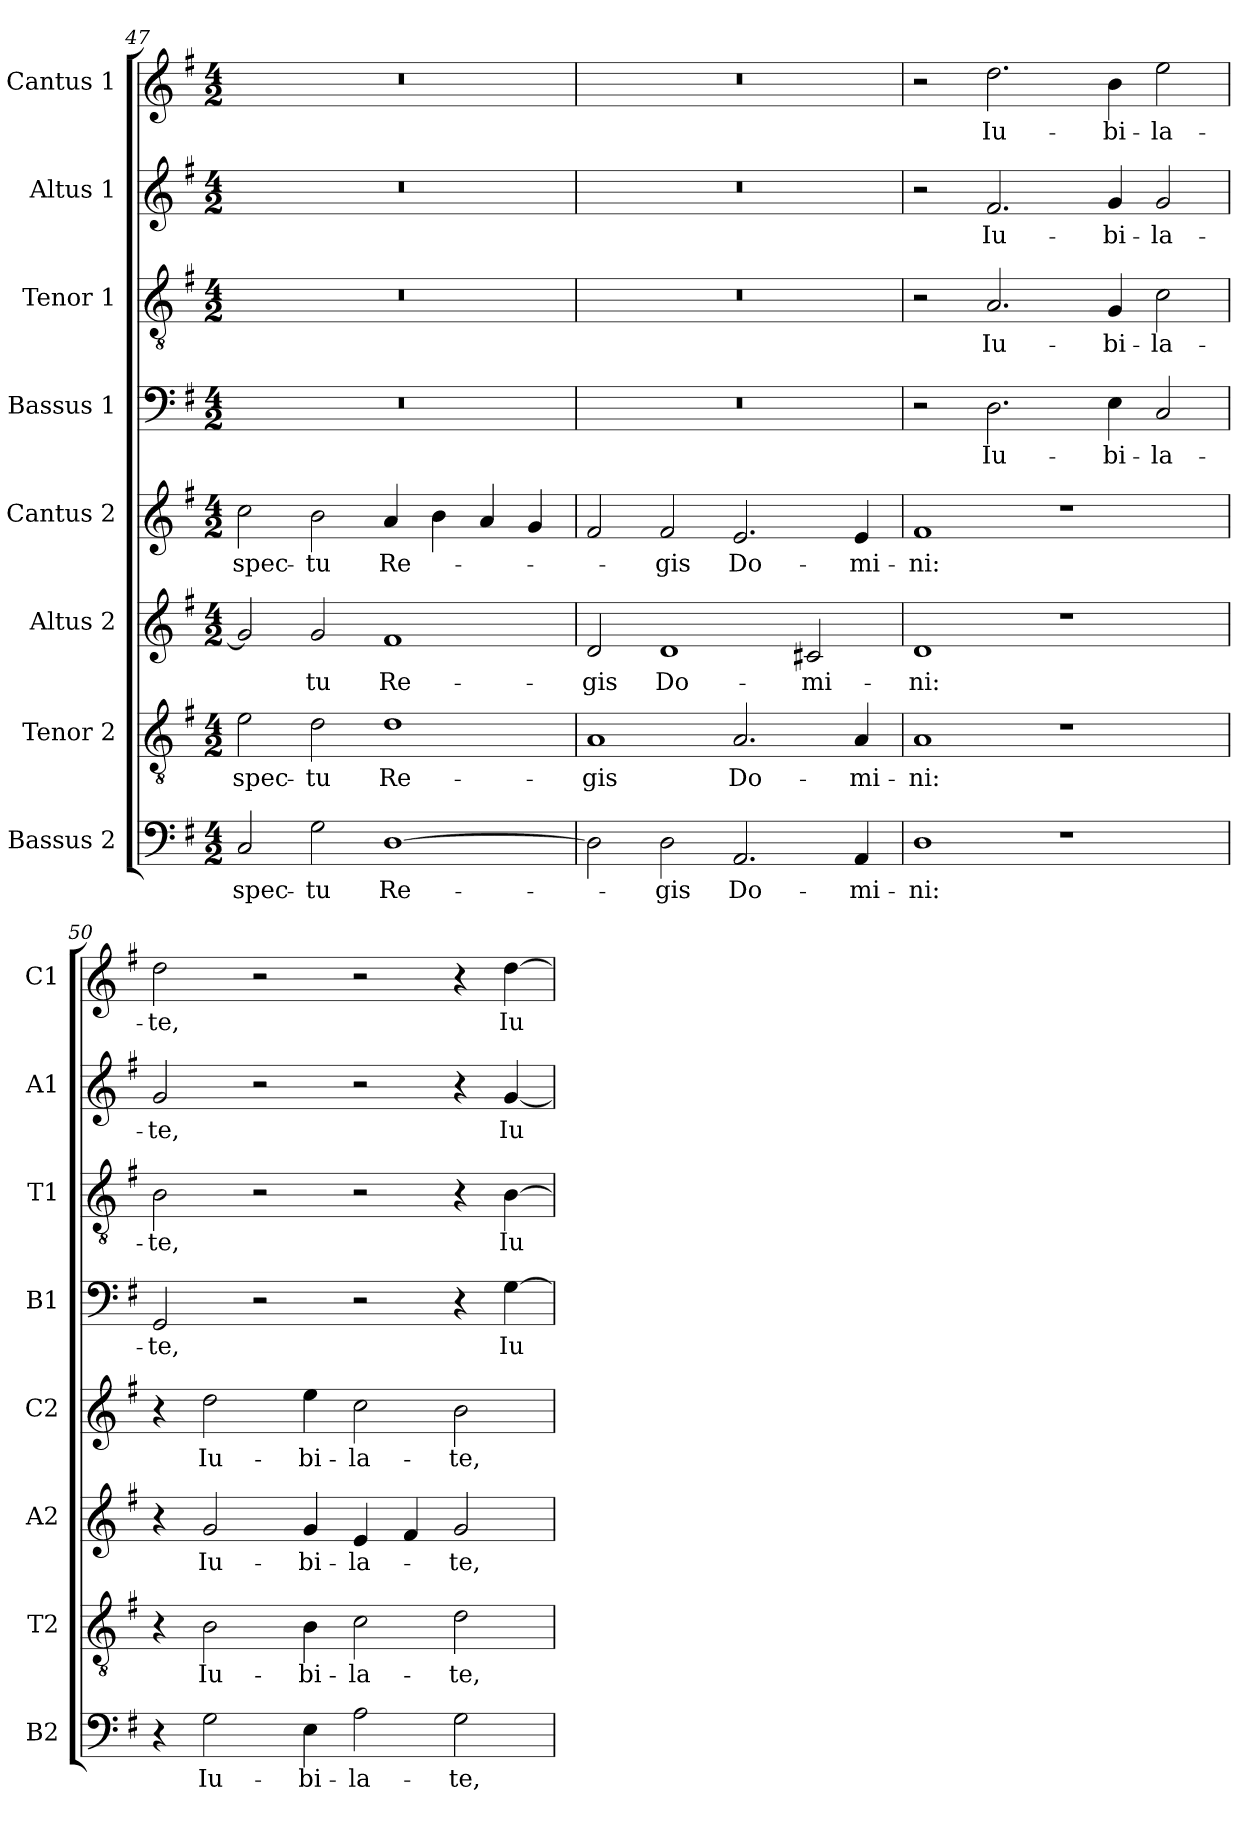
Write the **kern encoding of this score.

**kern	**text	**kern	**text	**kern	**text	**kern	**text	**kern	**text	**kern	**text	**kern	**text	**kern	**text
*part8	*part8	*part7	*part7	*part6	*part6	*part5	*part5	*part4	*part4	*part3	*part3	*part2	*part2	*part1	*part1
*staff8	*staff8	*staff7	*staff7	*staff6	*staff6	*staff5	*staff5	*staff4	*staff4	*staff3	*staff3	*staff2	*staff2	*staff1	*staff1
*I"Bassus 2	*	*I"Tenor 2	*	*I"Altus 2	*	*I"Cantus 2	*	*I"Bassus 1	*	*I"Tenor 1	*	*I"Altus 1	*	*I"Cantus 1	*
*I'B2	*	*I'T2	*	*I'A2	*	*I'C2	*	*I'B1	*	*I'T1	*	*I'A1	*	*I'C1	*
*clefF4	*	*clefGv2	*	*clefG2	*	*clefG2	*	*clefF4	*	*clefGv2	*	*clefG2	*	*clefG2	*
*k[f#]	*	*k[f#]	*	*k[f#]	*	*k[f#]	*	*k[f#]	*	*k[f#]	*	*k[f#]	*	*k[f#]	*
*G:	*	*G:	*	*G:	*	*G:	*	*G:	*	*G:	*	*G:	*	*G:	*
*M4/2	*	*M4/2	*	*M4/2	*	*M4/2	*	*M4/2	*	*M4/2	*	*M4/2	*	*M4/2	*
=47	=47	=47	=47	=47	=47	=47	=47	=47	=47	=47	=47	=47	=47	=47	=47
!	!LO:LY:b	!	!LO:LY:b	!	!	!	!LO:LY:b	!	!	!	!	!	!	!	!
2C/	-spec-	2e\	-spec-	2g/]	.	2cc\	-spec-	0r	.	0r	.	0r	.	0r	.
!	!LO:LY:b	!	!LO:LY:b	!	!LO:LY:b	!	!LO:LY:b	!	!	!	!	!	!	!	!
2G\	-tu	2d\	-tu	2g/	-tu	2b\	-tu	.	.	.	.	.	.	.	.
!	!LO:LY:b	!	!LO:LY:b	!	!LO:LY:b	!	!LO:LY:b	!	!	!	!	!	!	!	!
[1D	Re-	1d	Re-	1f#	Re-	4a/	Re-	.	.	.	.	.	.	.	.
.	.	.	.	.	.	4b\	.	.	.	.	.	.	.	.	.
.	.	.	.	.	.	4a/	.	.	.	.	.	.	.	.	.
.	.	.	.	.	.	4g/	.	.	.	.	.	.	.	.	.
=48	=48	=48	=48	=48	=48	=48	=48	=48	=48	=48	=48	=48	=48	=48	=48
!	!	!	!LO:LY:b	!	!LO:LY:b	!	!	!	!	!	!	!	!	!	!
2D\]	.	1A	-gis	2d/	-gis	2f#/	.	0r	.	0r	.	0r	.	0r	.
!	!LO:LY:b	!	!	!	!LO:LY:b	!	!LO:LY:b	!	!	!	!	!	!	!	!
2D\	-gis	.	.	1d	Do-	2f#/	-gis	.	.	.	.	.	.	.	.
!	!LO:LY:b	!	!LO:LY:b	!	!	!	!LO:LY:b	!	!	!	!	!	!	!	!
2.AA/	Do-	2.A/	Do-	.	.	2.e/	Do-	.	.	.	.	.	.	.	.
!	!	!	!	!	!LO:LY:b	!	!	!	!	!	!	!	!	!	!
.	.	.	.	2c#X/	-mi-	.	.	.	.	.	.	.	.	.	.
!	!LO:LY:b	!	!LO:LY:b	!	!	!	!LO:LY:b	!	!	!	!	!	!	!	!
4AA/	-mi-	4A/	-mi-	.	.	4e/	-mi-	.	.	.	.	.	.	.	.
=49	=49	=49	=49	=49	=49	=49	=49	=49	=49	=49	=49	=49	=49	=49	=49
!	!LO:LY:b	!	!LO:LY:b	!	!LO:LY:b	!	!LO:LY:b	!	!	!	!	!	!	!	!
1D	-ni:	1A	-ni:	1d	-ni:	1f#	-ni:	2r	.	2r	.	2r	.	2r	.
!	!	!	!	!	!	!	!	!	!LO:LY:b	!	!LO:LY:b	!	!LO:LY:b	!	!LO:LY:b
.	.	.	.	.	.	.	.	2.D\	Iu-	2.A/	Iu-	2.f#/	Iu-	2.dd\	Iu-
1r	.	1r	.	1r	.	1r	.	.	.	.	.	.	.	.	.
!	!	!	!	!	!	!	!	!	!LO:LY:b	!	!LO:LY:b	!	!LO:LY:b	!	!LO:LY:b
.	.	.	.	.	.	.	.	4E\	-bi-	4G/	-bi-	4g/	-bi-	4b\	-bi-
!	!	!	!	!	!	!	!	!	!LO:LY:b	!	!LO:LY:b	!	!LO:LY:b	!	!LO:LY:b
.	.	.	.	.	.	.	.	2C/	-la-	2c\	-la-	2g/	-la-	2ee\	-la-
!!LO:LB:g=z
=50	=50	=50	=50	=50	=50	=50	=50	=50	=50	=50	=50	=50	=50	=50	=50
!	!	!	!	!	!	!	!	!	!LO:LY:b	!	!LO:LY:b	!	!LO:LY:b	!	!LO:LY:b
4r	.	4r	.	4r	.	4r	.	2GG/	-te,	2B\	-te,	2g/	-te,	2dd\	-te,
!	!LO:LY:b	!	!LO:LY:b	!	!LO:LY:b	!	!LO:LY:b	!	!	!	!	!	!	!	!
2G\	Iu-	2B\	Iu-	2g/	Iu-	2dd\	Iu-	.	.	.	.	.	.	.	.
.	.	.	.	.	.	.	.	2r	.	2r	.	2r	.	2r	.
!	!LO:LY:b	!	!LO:LY:b	!	!LO:LY:b	!	!LO:LY:b	!	!	!	!	!	!	!	!
4E\	-bi-	4B\	-bi-	4g/	-bi-	4ee\	-bi-	.	.	.	.	.	.	.	.
!	!LO:LY:b	!	!LO:LY:b	!	!LO:LY:b	!	!LO:LY:b	!	!	!	!	!	!	!	!
2A\	-la-	2c\	-la-	4e/	-la-	2cc\	-la-	2r	.	2r	.	2r	.	2r	.
.	.	.	.	4f#/	.	.	.	.	.	.	.	.	.	.	.
!	!LO:LY:b	!	!LO:LY:b	!	!LO:LY:b	!	!LO:LY:b	!	!	!	!	!	!	!	!
2G\	-te,	2d\	-te,	2g/	-te,	2b\	-te,	4r	.	4r	.	4r	.	4r	.
!	!	!	!	!	!	!	!	!	!LO:LY:b	!	!LO:LY:b	!	!LO:LY:b	!	!LO:LY:b
.	.	.	.	.	.	.	.	[4G\	Iu-	[4B\	Iu-	[4g/	Iu-	[4dd\	Iu-
=	=	=	=	=	=	=	=	=	=	=	=	=	=	=	=
*-	*-	*-	*-	*-	*-	*-	*-	*-	*-	*-	*-	*-	*-	*-	*-
